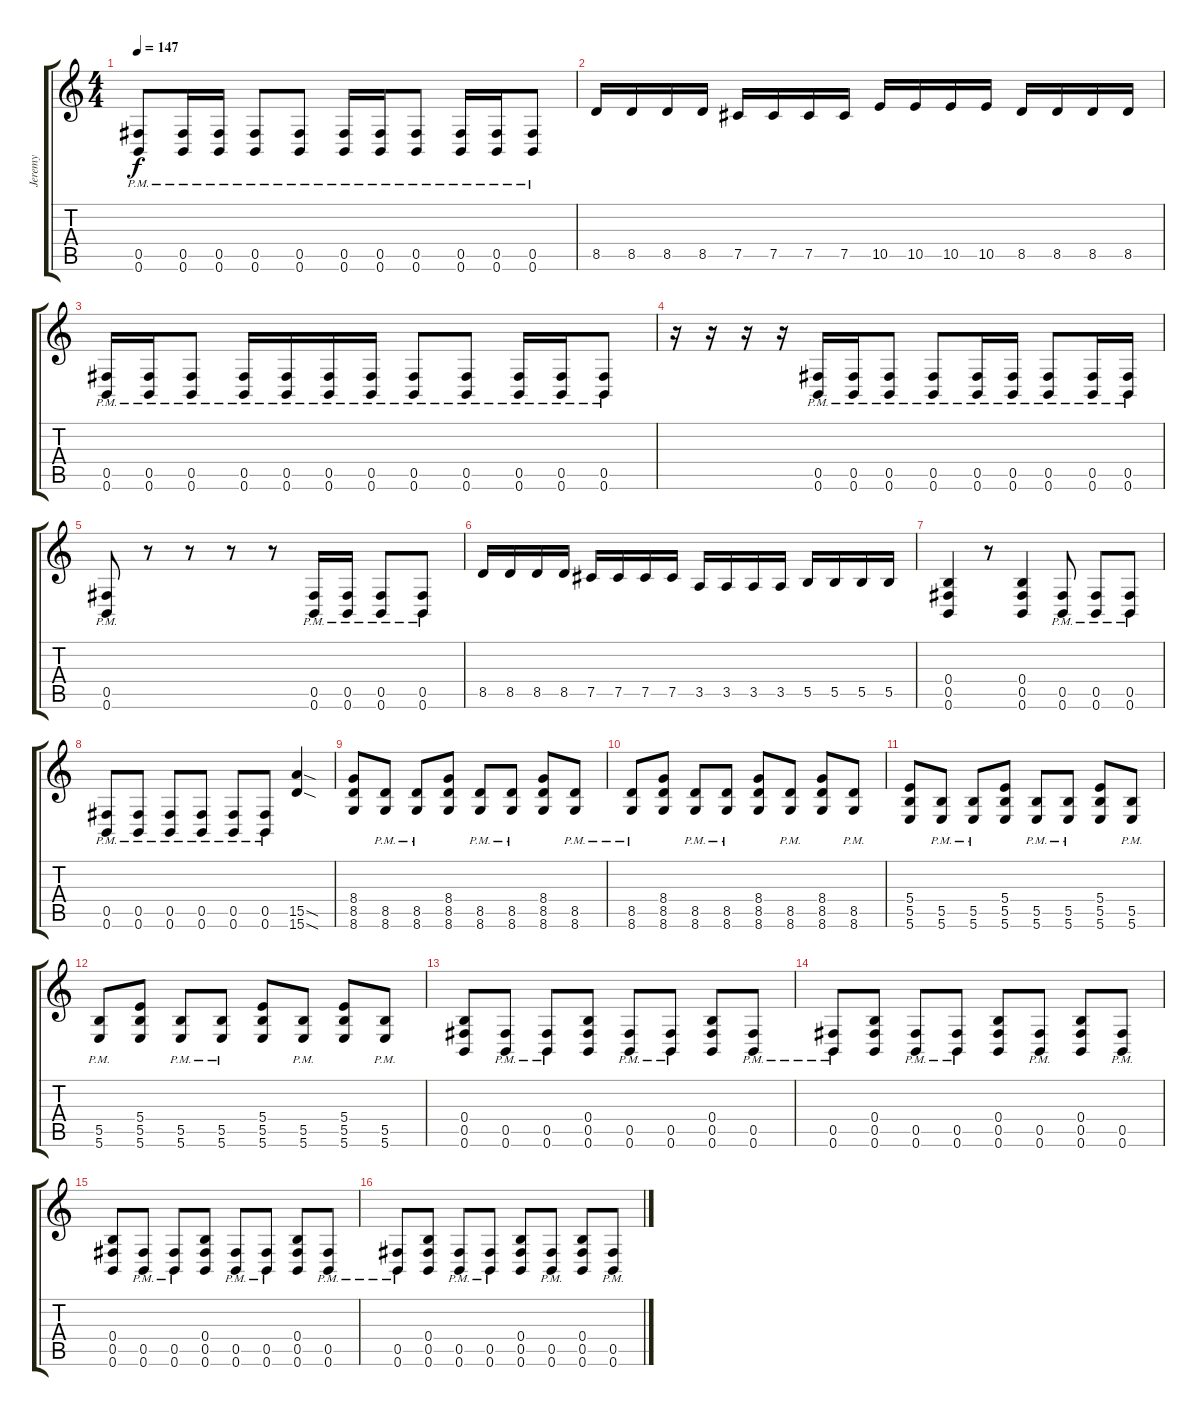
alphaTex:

\track ("Jeremy" "Jeremy") {instrument distortionguitar}
\staff {score tabs}
\tuning (Db4 Ab3 E3 B2 Gb2 B1) {hide}
\ts (4 4)
\tempo 147
\clef g2
\ks c
(0.5{pm} 0.6{pm}).8{dy f} (0.5{pm} 0.6{pm}).16 (0.5{pm} 0.6{pm}).16 (0.5{pm} 0.6{pm}).8 (0.5{pm} 0.6{pm}).8 (0.5{pm} 0.6{pm}).16 (0.5{pm} 0.6{pm}).16 (0.5{pm} 0.6{pm}).8 (0.5{pm} 0.6{pm}).16 (0.5{pm} 0.6{pm}).16 (0.5{pm} 0.6{pm}).8 |
8.5.16 8.5.16 8.5.16 8.5.16 7.5.16 7.5.16 7.5.16 7.5.16 10.5.16 10.5.16 10.5.16 10.5.16 8.5.16 8.5.16 8.5.16 8.5.16 |
(0.5{pm} 0.6{pm}).16 (0.5{pm} 0.6{pm}).16 (0.5{pm} 0.6{pm}).8 (0.5{pm} 0.6{pm}).16 (0.5{pm} 0.6{pm}).16 (0.5{pm} 0.6{pm}).16 (0.5{pm} 0.6{pm}).16 (0.5{pm} 0.6{pm}).8 (0.5{pm} 0.6{pm}).8 (0.5{pm} 0.6{pm}).16 (0.5{pm} 0.6{pm}).16 (0.5{pm} 0.6{pm}).8 |
r.16 r.16 r.16 r.16 (0.5{pm} 0.6{pm}).16 (0.5{pm} 0.6{pm}).16 (0.5{pm} 0.6{pm}).8 (0.5{pm} 0.6{pm}).8 (0.5{pm} 0.6{pm}).16 (0.5{pm} 0.6{pm}).16 (0.5{pm} 0.6{pm}).8 (0.5{pm} 0.6{pm}).16 (0.5{pm} 0.6{pm}).16 |
(0.5{pm} 0.6{pm}).8 r.8 r.8 r.8 r.8 (0.5{pm} 0.6{pm}).16 (0.5{pm} 0.6{pm}).16 (0.5{pm} 0.6{pm}).8 (0.5{pm} 0.6{pm}).8 |
8.5.16 8.5.16 8.5.16 8.5.16 7.5.16 7.5.16 7.5.16 7.5.16 3.5.16 3.5.16 3.5.16 3.5.16 5.5.16 5.5.16 5.5.16 5.5.16 |
(0.4 0.5 0.6).4 r.8 (0.4 0.5 0.6).4 (0.5{pm} 0.6{pm}).8 (0.5{pm} 0.6{pm}).8 (0.5{pm} 0.6{pm}).8 |
(0.5{pm} 0.6{pm}).8 (0.5{pm} 0.6{pm}).8 (0.5{pm} 0.6{pm}).8 (0.5{pm} 0.6{pm}).8 (0.5{pm} 0.6{pm}).8 (0.5{pm} 0.6{pm}).8 (15.5{sod} 15.6{sod}).4 |
(8.4 8.5 8.6).8{balance 8} (8.5{pm} 8.6{pm}).8 (8.5{pm} 8.6{pm}).8 (8.4 8.5 8.6).8 (8.5{pm} 8.6{pm}).8 (8.5{pm} 8.6{pm}).8 (8.4 8.5 8.6).8 (8.5{pm} 8.6{pm}).8 |
(8.5{pm} 8.6{pm}).8 (8.4 8.5 8.6).8 (8.5{pm} 8.6{pm}).8 (8.5{pm} 8.6{pm}).8 (8.4 8.5 8.6).8 (8.5{pm} 8.6{pm}).8 (8.4 8.5 8.6).8 (8.5{pm} 8.6{pm}).8 |
(5.4 5.5 5.6).8 (5.5{pm} 5.6{pm}).8 (5.5{pm} 5.6{pm}).8 (5.4 5.5 5.6).8 (5.5{pm} 5.6{pm}).8 (5.5{pm} 5.6{pm}).8 (5.4 5.5 5.6).8 (5.5{pm} 5.6{pm}).8 |
(5.5{pm} 5.6{pm}).8 (5.4 5.5 5.6).8 (5.5{pm} 5.6{pm}).8 (5.5{pm} 5.6{pm}).8 (5.4 5.5 5.6).8 (5.5{pm} 5.6{pm}).8 (5.4 5.5 5.6).8 (5.5{pm} 5.6{pm}).8 |
(0.4 0.5 0.6).8 (0.5{pm} 0.6{pm}).8 (0.5{pm} 0.6{pm}).8 (0.4 0.5 0.6).8 (0.5{pm} 0.6{pm}).8 (0.5{pm} 0.6{pm}).8 (0.4 0.5 0.6).8 (0.5{pm} 0.6{pm}).8 |
(0.5{pm} 0.6{pm}).8 (0.4 0.5 0.6).8 (0.5{pm} 0.6{pm}).8 (0.5{pm} 0.6{pm}).8 (0.4 0.5 0.6).8 (0.5{pm} 0.6{pm}).8 (0.4 0.5 0.6).8 (0.5{pm} 0.6{pm}).8 |
(0.4 0.5 0.6).8 (0.5{pm} 0.6{pm}).8 (0.5{pm} 0.6{pm}).8 (0.4 0.5 0.6).8 (0.5{pm} 0.6{pm}).8 (0.5{pm} 0.6{pm}).8 (0.4 0.5 0.6).8 (0.5{pm} 0.6{pm}).8 |
(0.5{pm} 0.6{pm}).8 (0.4 0.5 0.6).8 (0.5{pm} 0.6{pm}).8 (0.5{pm} 0.6{pm}).8 (0.4 0.5 0.6).8 (0.5{pm} 0.6{pm}).8 (0.4 0.5 0.6).8 (0.5{pm} 0.6{pm}).8
